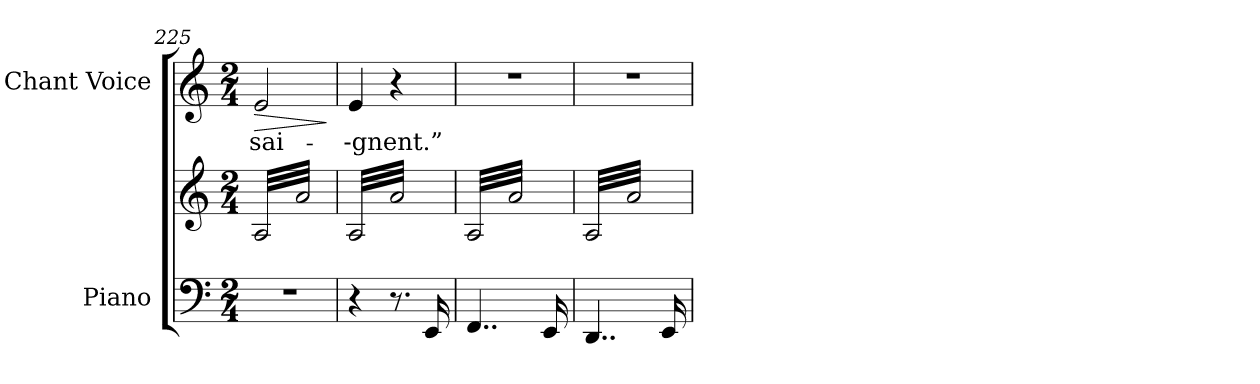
**kern	**kern	**kern	**text	**dynam
*part2	*part2	*part1	*part1	*part1
*staff3	*staff2	*staff1	*staff1	*staff1
*I"Piano	*	*I"Chant Voice	*	*
*I'Pno	*	*	*	*
*clefF4	*clefG2	*clefG2	*	*
*k[]	*k[]	*k[]	*	*
*M2/4	*M2/4	*M2/4	*	*
=225	=225	=225	=225	=225
!	!	!	!	!LO:HP:b
*	*tremolo	*	*	*
2r	32A/LLL	2e/	sai-	>
.	32a/	.	.	.
.	32A/	.	.	.
.	32a/	.	.	.
.	32A/	.	.	.
.	32a/	.	.	.
.	32A/	.	.	.
.	32a/	.	.	.
.	32A/	.	.	.
.	32a/	.	.	.
.	32A/	.	.	.
.	32a/	.	.	.
.	32A/	.	.	.
.	32a/	.	.	.
.	32A/	.	.	.
.	32a/JJJ	.	.	.
.	.	.	.	]
=226	=226	=226	=226	=226
4r	32A/LLL	4e/	--gnent.”	.
.	32a/	.	.	.
.	32A/	.	.	.
.	32a/	.	.	.
.	32A/	.	.	.
.	32a/	.	.	.
.	32A/	.	.	.
.	32a/	.	.	.
8.r	32A/	4r	.	.
.	32a/	.	.	.
.	32A/	.	.	.
.	32a/	.	.	.
.	32A/	.	.	.
.	32a/	.	.	.
16EE/	32A/	.	.	.
.	32a/JJJ	.	.	.
=227	=227	=227	=227	=227
4..FF/	32A/LLL	2r	.	.
.	32a/	.	.	.
.	32A/	.	.	.
.	32a/	.	.	.
.	32A/	.	.	.
.	32a/	.	.	.
.	32A/	.	.	.
.	32a/	.	.	.
.	32A/	.	.	.
.	32a/	.	.	.
.	32A/	.	.	.
.	32a/	.	.	.
.	32A/	.	.	.
.	32a/	.	.	.
16EE/	32A/	.	.	.
.	32a/JJJ	.	.	.
=228	=228	=228	=228	=228
4..DD/	32A/LLL	2r	.	.
.	32a/	.	.	.
.	32A/	.	.	.
.	32a/	.	.	.
.	32A/	.	.	.
.	32a/	.	.	.
.	32A/	.	.	.
.	32a/	.	.	.
.	32A/	.	.	.
.	32a/	.	.	.
.	32A/	.	.	.
.	32a/	.	.	.
.	32A/	.	.	.
.	32a/	.	.	.
16EE/	32A/	.	.	.
.	32a/JJJ	.	.	.
*	*Xtremolo	*	*	*
.	.	.	.	.
.	.	.	.	.
.	.	.	.	.
.	.	.	.	.
.	.	.	.	.
.	.	.	.	.
.	.	.	.	.
.	.	.	.	.
=	=	=	=	=
*-	*-	*-	*-	*-
